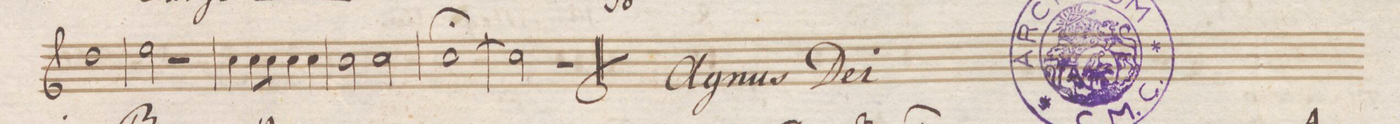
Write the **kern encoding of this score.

**kern	**dynam
*I"Corno 1mo.	*
*clefG2	*
*k[f#c#]	*
*met(c|)	*
*M2/2	*
1e/	.
=118	=118
2f#/	.
2r	.
=119	=119
4d/	.
8d/L	.
8d/J	.
4d/	.
4d/	.
=120	=120
2d/	.
2d/	.
=121	=121
[1d/;	.
=122	=122
2d/]	.
2r	.
==	==
*-	*-
